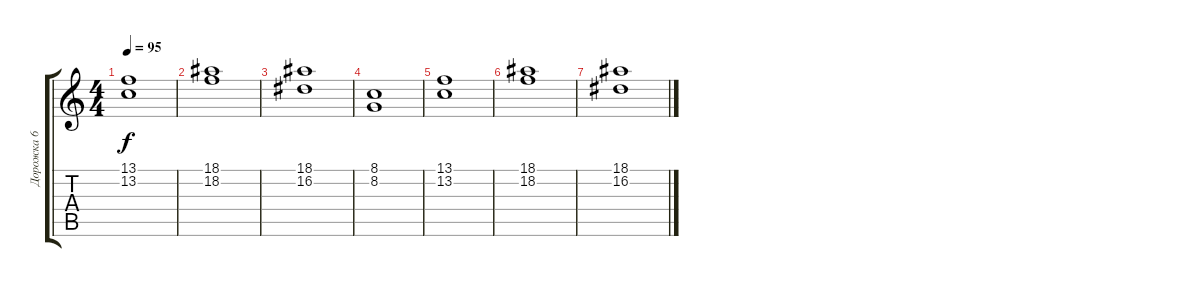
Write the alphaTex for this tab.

\track ("Дорожка 6" "Дорожка 6") {instrument stringensemble2}
\staff {score tabs}
\tuning (E4 B3 G3 D3 A2 E2) {hide}
\ts (4 4)
\tempo 95
\clef g2
\ks c
(13.1 13.2).1{dy f} |
(18.1 18.2).1 |
(18.1 16.2).1 |
(8.1 8.2).1 |
(13.1 13.2).1 |
(18.1 18.2).1 |
(18.1 16.2).1
